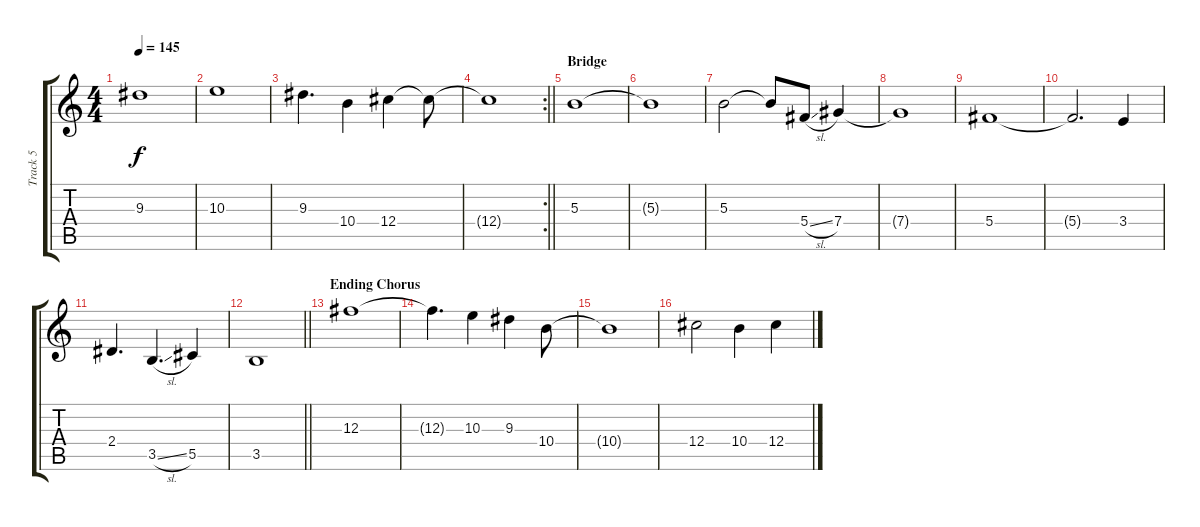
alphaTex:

\track ("Track 5" "Track 5") {instrument distortionguitar}
\staff {score tabs}
\tuning (Eb4 Bb3 Gb3 Db3 Ab2 Eb2) {hide}
\ts (4 4)
\tempo 145
\clef g2
\ks c
9.3.1{dy f} |
10.3.1 |
9.3.4{d} 10.4.4 12.4.4 12.4{t}.8 |
\rc 2
\barLineRight lightlight
12.4{t}.1 |
\section ("" "Bridge")
5.3.1 |
5.3{t}.1 |
5.3.2 5.3{t}.8 5.4{sl}.8 7.4.4 |
7.4{t}.1 |
5.4.1 |
5.4{t}.2{d} 3.4.4 |
2.4.4{d} 3.5{sl}.4{d} 5.5.4 |
\barLineRight lightlight
3.5.1 |
\section ("" "Ending Chorus")
12.3.1 |
12.3{t}.4{d} 10.3.4 9.3.4 10.4.8 |
10.4{t}.1 |
12.4.2 10.4.4 12.4.4
